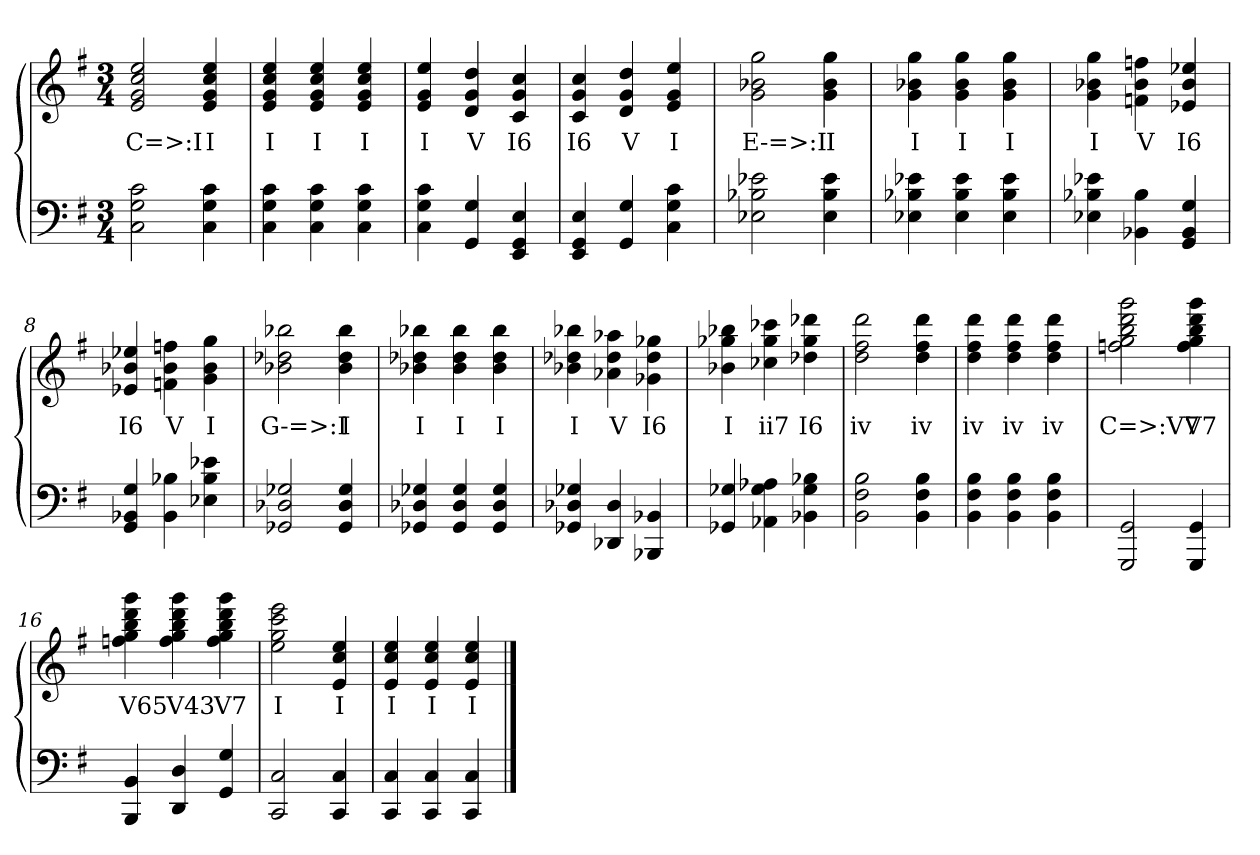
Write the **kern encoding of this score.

**kern	**kern	**text
*part1	*part1	*part1
*staff2	*staff1	*staff1
*clefF4	*clefG2	*
*k[f#]	*k[f#]	*
*M3/4	*M3/4	*
=1	=1	=1
2C 2G 2c	2e 2g 2cc 2ee	C=>:I
4C 4G 4c	4e 4g 4cc 4ee	I
=2	=2	=2
4C 4G 4c	4e 4g 4cc 4ee	I
4C 4G 4c	4e 4g 4cc 4ee	I
4C 4G 4c	4e 4g 4cc 4ee	I
=3	=3	=3
4C 4G 4c	4e 4g 4ee	I
4GG 4G	4d 4g 4dd	V
4EE 4GG 4E	4c 4g 4cc	I6
=4	=4	=4
4EE 4GG 4E	4c 4g 4cc	I6
4GG 4G	4d 4g 4dd	V
4C 4G 4c	4e 4g 4ee	I
=5	=5	=5
2E-X 2B-X 2e-X	2g 2b-X 2gg	E-=>:I
4E- 4B- 4e-	4g 4b- 4gg	I
=6	=6	=6
4E-X 4B-X 4e-X	4g 4b-X 4gg	I
4E- 4B- 4e-	4g 4b- 4gg	I
4E- 4B- 4e-	4g 4b- 4gg	I
=7	=7	=7
4E-X 4B-X 4e-X	4g 4b-X 4gg	I
4BB-X 4B-	4fn 4b- 4ffn	V
4GG 4BB- 4G	4e-X 4b- 4ee-X	I6
=8	=8	=8
4GG 4BB-X 4G	4e-X 4b-X 4ee-X	I6
4BB- 4B-X	4fn 4b- 4ffn	V
4E-X 4B- 4e-X	4g 4b- 4gg	I
=9	=9	=9
2GG-X 2D-X 2G-X	2b-X 2dd-X 2bb-X	G-=>:I
4GG- 4D- 4G-	4b- 4dd- 4bb-	I
=10	=10	=10
4GG-X 4D-X 4G-X	4b-X 4dd-X 4bb-X	I
4GG- 4D- 4G-	4b- 4dd- 4bb-	I
4GG- 4D- 4G-	4b- 4dd- 4bb-	I
=11	=11	=11
4GG-X 4D-X 4G-X	4b-X 4dd-X 4bb-X	I
4DD-X 4D-	4a-X 4dd- 4aa-X	V
4BBB-X 4BB-X	4g-X 4dd- 4gg-X	I6
=12	=12	=12
4GG-X 4G-X	4b-X 4gg-X 4bb-X	I
4AA-X 4G- 4A-X	4cc-X 4gg- 4ccc-X	ii7
4BB-X 4G- 4B-X	4dd-X 4gg- 4ddd-X	I6
=13	=13	=13
2BB 2F# 2B	2dd 2ff# 2ddd	iv
4BB 4F# 4B	4dd 4ff# 4ddd	iv
=14	=14	=14
4BB 4F# 4B	4dd 4ff# 4ddd	iv
4BB 4F# 4B	4dd 4ff# 4ddd	iv
4BB 4F# 4B	4dd 4ff# 4ddd	iv
=15	=15	=15
2GGG 2GG	2ffn 2gg 2bb 2ddd 2ggg	C=>:V7
4GGG 4GG	4ff 4gg 4bb 4ddd 4ggg	V7
=16	=16	=16
4BBB 4BB	4ffn 4gg 4bb 4ddd 4ggg	V65
4DD 4D	4ff 4gg 4bb 4ddd 4ggg	V43
4GG 4G	4ff 4gg 4bb 4ddd 4ggg	V7
=17	=17	=17
2CC 2C	2ee 2gg 2ccc 2eee	I
4CC 4C	4e 4cc 4ee	I
=18	=18	=18
4CC 4C	4e 4cc 4ee	I
4CC 4C	4e 4cc 4ee	I
4CC 4C	4e 4cc 4ee	I
==	==	==
*-	*-	*-
